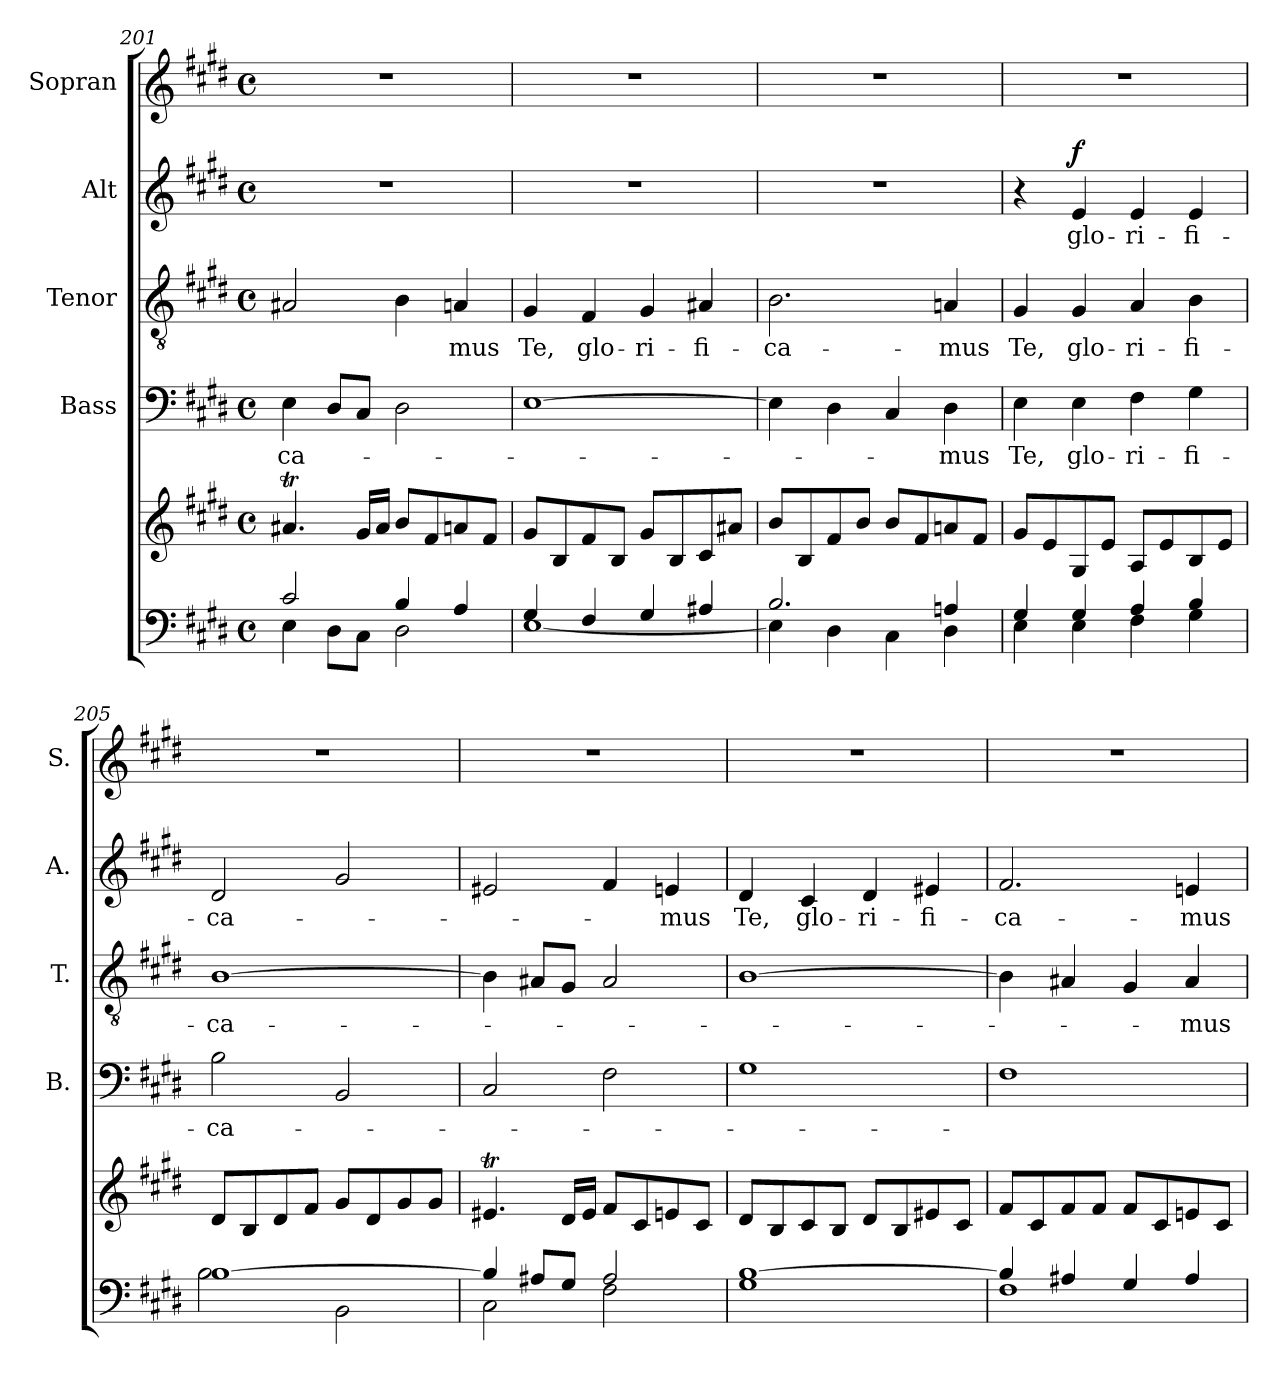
**kern	**kern	**kern	**text	**kern	**text	**kern	**text	**dynam	**kern
*part5	*part5	*part4	*part4	*part3	*part3	*part2	*part2	*part2	*part1
*staff6	*staff5	*staff4	*staff4	*staff3	*staff3	*staff2	*staff2	*staff2	*staff1
*	*	*I"Bass	*	*I"Tenor	*	*I"Alt	*	*	*I"Sopran
*	*	*I'B.	*	*I'T.	*	*I'A.	*	*	*I'S.
*clefF4	*clefG2	*clefF4	*	*clefGv2	*	*clefG2	*	*	*clefG2
*k[f#c#g#d#]	*k[f#c#g#d#]	*k[f#c#g#d#]	*	*k[f#c#g#d#]	*	*k[f#c#g#d#]	*	*	*k[f#c#g#d#]
*E:	*E:	*E:	*	*E:	*	*E:	*	*	*E:
*M4/4	*M4/4	*M4/4	*	*M4/4	*	*M4/4	*	*	*M4/4
*met(c)	*met(c)	*met(c)	*	*met(c)	*	*met(c)	*	*	*met(c)
=201	=201	=201	=201	=201	=201	=201	=201	=201	=201
*^	*	*	*	*	*	*	*	*	*
!	!	!	!	!LO:LY:b	!	!	!	!	!	!
2c#/	4E\	4.a#Xt/	4E\	-ca-	2A#X/	.	1r	.	.	1r
.	8D#\L	.	8D#/L	.	.	.	.	.	.	.
.	8C#\J	16g#/LL	8C#/J	.	.	.	.	.	.	.
.	.	16a#/JJ	.	.	.	.	.	.	.	.
4B/	2D#\	8b/L	2D#\	.	4B\	.	.	.	.	.
.	.	8f#/	.	.	.	.	.	.	.	.
!	!	!	!	!	!	!LO:LY:b	!	!	!	!
4A/	.	8an/	.	.	4An/	-mus	.	.	.	.
.	.	8f#/J	.	.	.	.	.	.	.	.
=202	=202	=202	=202	=202	=202	=202	=202	=202	=202	=202
!	!	!	!	!	!	!LO:LY:b	!	!	!	!
4G#/	[<1E	8g#/L	[1E	.	4G#/	Te,	1r	.	.	1r
.	.	8B/	.	.	.	.	.	.	.	.
!	!	!	!	!	!	!LO:LY:b	!	!	!	!
4F#/	.	8f#/	.	.	4F#/	glo-	.	.	.	.
.	.	8B/J	.	.	.	.	.	.	.	.
!	!	!	!	!	!	!LO:LY:b	!	!	!	!
4G#/	.	8g#/L	.	.	4G#/	-ri-	.	.	.	.
.	.	8B/	.	.	.	.	.	.	.	.
!	!	!	!	!	!	!LO:LY:b	!	!	!	!
4A#X/	.	8c#/	.	.	4A#X/	-fi-	.	.	.	.
.	.	8a#X/J	.	.	.	.	.	.	.	.
!!LO:PB:g=z
=203	=203	=203	=203	=203	=203	=203	=203	=203	=203	=203
!	!	!	!	!	!	!LO:LY:b	!	!	!	!
2.B/	4E\]	8b/L	4E\]	.	2.B\	-ca-	1r	.	.	1r
.	.	8B/	.	.	.	.	.	.	.	.
.	4D#\	8f#/	4D#\	.	.	.	.	.	.	.
.	.	8b/J	.	.	.	.	.	.	.	.
.	4C#\	8b/L	4C#/	.	.	.	.	.	.	.
.	.	8f#/	.	.	.	.	.	.	.	.
!	!	!	!	!LO:LY:b	!	!LO:LY:b	!	!	!	!
4An/	4D#\	8an/	4D#\	-mus	4An/	-mus	.	.	.	.
.	.	8f#/J	.	.	.	.	.	.	.	.
=204	=204	=204	=204	=204	=204	=204	=204	=204	=204	=204
!	!	!	!	!LO:LY:b	!	!LO:LY:b	!	!	!	!
4G#/	4E\	8g#/L	4E\	Te,	4G#/	Te,	4r	.	.	1r
.	.	8e/	.	.	.	.	.	.	.	.
!	!	!	!	!LO:LY:b	!	!LO:LY:b	!	!LO:LY:b	!LO:DY:a	!
4G#/	4E\	8G#/	4E\	glo-	4G#/	glo-	4e/	glo-	f	.
.	.	8e/J	.	.	.	.	.	.	.	.
!	!	!	!	!LO:LY:b	!	!LO:LY:b	!	!LO:LY:b	!	!
4A/	4F#\	8A/L	4F#\	-ri-	4A/	-ri-	4e/	-ri-	.	.
.	.	8e/	.	.	.	.	.	.	.	.
!	!	!	!	!LO:LY:b	!	!LO:LY:b	!	!LO:LY:b	!	!
4B/	4G#\	8B/	4G#\	-fi-	4B\	-fi-	4e/	-fi-	.	.
.	.	8e/J	.	.	.	.	.	.	.	.
=205	=205	=205	=205	=205	=205	=205	=205	=205	=205	=205
!	!	!	!	!LO:LY:b	!	!LO:LY:b	!	!LO:LY:b	!	!
[>1B	2B\	8d#/L	2B\	-ca-	[1B	-ca-	2d#/	-ca-	.	1r
.	.	8B/	.	.	.	.	.	.	.	.
.	.	8d#/	.	.	.	.	.	.	.	.
.	.	8f#/J	.	.	.	.	.	.	.	.
.	2BB\	8g#/L	2BB/	.	.	.	2g#/	.	.	.
.	.	8d#/	.	.	.	.	.	.	.	.
.	.	8g#/	.	.	.	.	.	.	.	.
.	.	8g#/J	.	.	.	.	.	.	.	.
=206	=206	=206	=206	=206	=206	=206	=206	=206	=206	=206
4B/]	2C#\	4.e#Xt/	2C#/	.	4B\]	.	2e#X/	.	.	1r
8A#X/L	.	.	.	.	8A#X/L	.	.	.	.	.
8G#/J	.	16d#/LL	.	.	8G#/J	.	.	.	.	.
.	.	16e#/JJ	.	.	.	.	.	.	.	.
2A#/	2F#\	8f#/L	2F#\	.	2A#/	.	4f#/	.	.	.
.	.	8c#/	.	.	.	.	.	.	.	.
!	!	!	!	!	!	!	!	!LO:LY:b	!	!
.	.	8en/	.	.	.	.	4en/	-mus	.	.
.	.	8c#/J	.	.	.	.	.	.	.	.
=207	=207	=207	=207	=207	=207	=207	=207	=207	=207	=207
!	!	!	!	!	!	!	!	!LO:LY:b	!	!
[>1B	1G#	8d#/L	1G#	.	[1B	.	4d#/	Te,	.	1r
.	.	8B/	.	.	.	.	.	.	.	.
!	!	!	!	!	!	!	!	!LO:LY:b	!	!
.	.	8c#/	.	.	.	.	4c#/	glo-	.	.
.	.	8B/J	.	.	.	.	.	.	.	.
!	!	!	!	!	!	!	!	!LO:LY:b	!	!
.	.	8d#/L	.	.	.	.	4d#/	-ri-	.	.
.	.	8B/	.	.	.	.	.	.	.	.
!	!	!	!	!	!	!	!	!LO:LY:b	!	!
.	.	8e#X/	.	.	.	.	4e#X/	-fi-	.	.
.	.	8c#/J	.	.	.	.	.	.	.	.
!!LO:LB:g=z
=208	=208	=208	=208	=208	=208	=208	=208	=208	=208	=208
!	!	!	!	!	!	!	!	!LO:LY:b	!	!
4B/]	1F#	8f#/L	1F#	.	4B\]	.	2.f#/	-ca-	.	1r
.	.	8c#/	.	.	.	.	.	.	.	.
4A#X/	.	8f#/	.	.	4A#X/	.	.	.	.	.
.	.	8f#/J	.	.	.	.	.	.	.	.
4G#/	.	8f#/L	.	.	4G#/	.	.	.	.	.
.	.	8c#/	.	.	.	.	.	.	.	.
!	!	!	!	!	!	!LO:LY:b	!	!LO:LY:b	!	!
4A#/	.	8en/	.	.	4A#/	-mus	4en/	-mus	.	.
.	.	8c#/J	.	.	.	.	.	.	.	.
*v	*v	*	*	*	*	*	*	*	*	*
=	=	=	=	=	=	=	=	=	=
*-	*-	*-	*-	*-	*-	*-	*-	*-	*-
